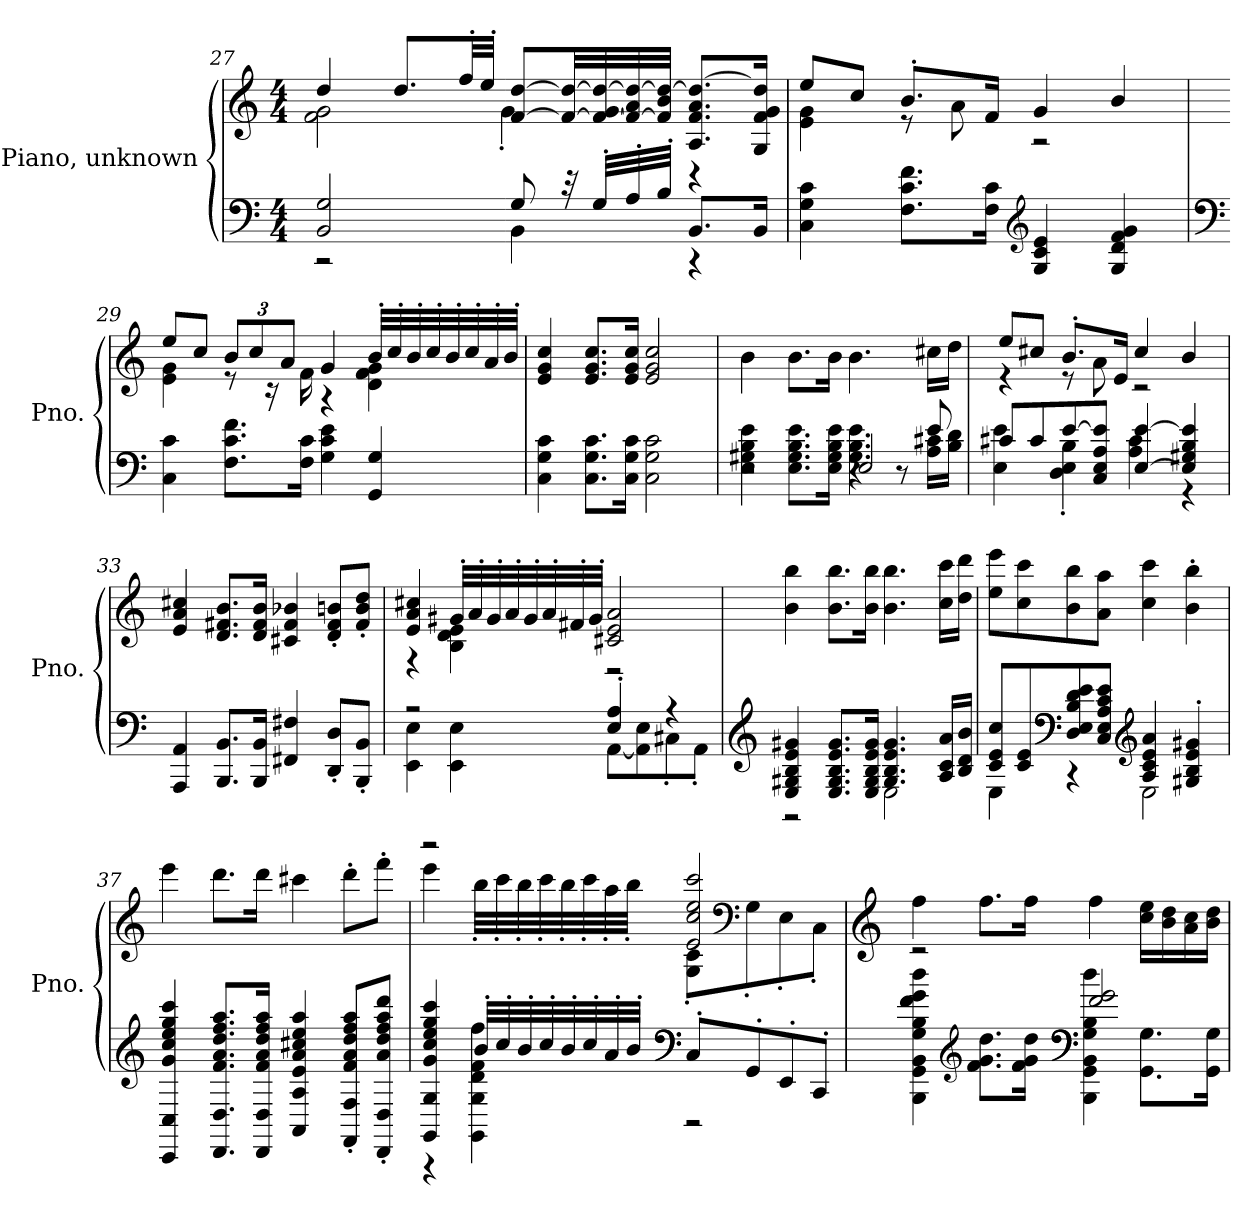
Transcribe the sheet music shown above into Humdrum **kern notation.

**kern	**kern
*part1	*part1
*staff2	*staff1
*I"Piano, unknown	*
*I'Pno.	*
*clefF4	*clefG2
*k[]	*k[]
*M4/4	*M4/4
=27	=27
*^	*^
2BB/ 2G/	2r	4dd/	2f\ 2g\
.	.	8.dd/L	.
.	.	32ff'/LL	.
.	.	32ee'/JJJ	.
8G/	4BB\	[8f/ [8dd/L	4g'\
32r	.	32f/_ 32dd/_LL	.
32G'/LLL	.	32f/_ 32g/ 32dd/_	.
32A'/	.	32f/_ 32a/ 32dd/_	.
32B'/JJJ	.	32f/] 32b/ 32dd/_JJJ	.
8.BB/L	4r	8.A/ 8.f/ 8.a/ 8.dd/_L	4r
16BB/Jk	.	16G/ 16f/ 16g/ 16dd/]Jk	.
*v	*v	*	*
=28	=28	=28
4C\ 4G\ 4c\	8ee/L	4e\ 4g\
.	8cc/J	.
8.F\ 8.c\ 8.f\L	8.b'/L	8r
.	.	8a\
16F\ 16c\Jk	16f/Jk	.
*clefG2	*	*
4G/ 4c/ 4e/	4g/	2r
4G/ 4d/ 4f/ 4g/	4b/	.
!!LO:LB:g=z	!!
=29	=29	=29
*clefF4	*	*
4C\ 4c\	8ee/L	4e\ 4g\
.	8cc/J	.
*	*Xbrackettup	*
8.F\ 8.c\ 8.f\L	12b/L	8r
.	12cc/	.
.	.	16r
.	12a/J	.
16F\ 16c\Jk	.	16f\
4G\ 4c\ 4e\	4g/	4r
4GG/ 4G/	32b'/LLL	4d\ 4f\ 4g\
.	32cc'/	.
.	32b'/	.
.	32cc'/	.
.	32b'/	.
.	32cc'/	.
.	32a'/	.
.	32b'/JJJ	.
*	*v	*v
=30	=30
4C\ 4G\ 4c\	4e/ 4g/ 4cc/
8.C\ 8.G\ 8.c\L	8.e/ 8.g/ 8.cc/L
16C\ 16G\ 16c\Jk	16e/ 16g/ 16cc/Jk
2C\ 2G\ 2c\	2e/ 2g/ 2cc/
=31	=31
*^	*
*	*^	*
2r	4E\ 4G#X\ 4B\ 4e\	2r	4b\
.	8.E\ 8.G#\ 8.B\ 8.e\L	.	8.b\L
.	16E\ 16G#\ 16B\ 16e\Jk	.	16b\Jk
4r	4.G#\ 4.B\ 4.e\	2E/	4.b\
8r	.	.	.
8e/	16A\ 16c#X\LL	.	16cc#X\LL
.	16B\ 16d\JJ	.	16dd\JJ
*	*v	*v	*
!!LO:PB:g=z
=32	=32	=32
*	*	*^
8c#X/L	4E\ 4e\	8ee/L	4r
8c#/	.	8cc#X/J	.
[8e/	4D\' 4E\' 4B\'	8.b'/L	8r
8C/ 8E/ 8A/ 8e/]J	.	.	8a\
.	.	16e/Jk	.
[4E/ [4e/	4A\ 4c#\	4cc#/	2r
4E/] 4G#X/ 4B/ 4e/]	4r	4b/	.
*v	*v	*	*
*	*v	*v
=33	=33
4AAA/ 4AA/	4e/ 4a/ 4cc#X/
8.BBB/ 8.BB/L	8.d/ 8.f#X/ 8.b/L
16BBB/ 16BB/Jk	16d/ 16f#/ 16b/Jk
4FF#X/ 4F#X/	4c#X/ 4f#/ 4b-X/
8DD/' 8D/'L	8d/' 8f#/' 8bn/'L
8BBB/' 8BB/'J	8f#/' 8b/' 8dd/'J
=34	=34
*^	*^
2r	4EE\ 4E\	4e/ 4a/ 4cc#X/	4r
.	4EE\ 4E\	32g#X'/LLL	4B\ 4d\ 4e\
.	.	32a'/	.
.	.	32g#'/	.
.	.	32a'/	.
.	.	32g#'/	.
.	.	32a'/	.
.	.	32f#X'/	.
.	.	32g#'/JJJ	.
4E/' 4A/'	[8AA\L	2c#X/ 2e/ 2a/	2r
.	8AA\] 8E\	.	.
4r	8C#X'\	.	.
.	8AA'\J	.	.
*	*	*v	*v
!!LO:LB:g=z
=35	=35	=35
*clefG2	*	*
4E/ 4G#X/ 4B/ 4e/ 4g#X/	2r	4b\ 4bb\
8.E/ 8.G#/ 8.B/ 8.e/ 8.g#/L	.	8.b\ 8.bb\L
16E/ 16G#/ 16B/ 16e/ 16g#/Jk	.	16b\ 16bb\Jk
4.G#/ 4.B/ 4.e/ 4.g#/	2E\	4.b\ 4.bb\
16A/ 16c/ 16a/LL	.	16cc\ 16ccc\LL
16B/ 16d/ 16b/JJ	.	16dd\ 16ddd\JJ
=36	=36	=36
8c/ 8e/ 8cc/L	4E\	8ee\ 8eee\L
8c/ 8e/	.	8cc\ 8ccc\
*clefF4	*	*
8D/ 8E/ 8B/ 8d/ 8e/	4r	8b\ 8bb\
8C/ 8E/ 8A/ 8c/ 8e/J	.	8a\ 8aa\J
*clefG2	*	*
4A/ 4c/ 4e/ 4a/	2E\	4cc\ 4ccc\
4G#X/' 4B/' 4e/' 4g#X/'	.	4b\' 4bb\'
*v	*v	*
=37	=37
4CC/ 4C/ 4g/ 4cc/ 4ee/ 4gg/ 4ccc/	4eee\
8.DD/ 8.D/ 8.f/ 8.a/ 8.dd/ 8.ff/ 8.aa/L	8.ddd\L
16DD/ 16D/ 16f/ 16a/ 16dd/ 16ff/ 16aa/Jk	16ddd\Jk
4AA/ 4A/ 4e/ 4a/ 4cc#X/ 4ee/ 4aa/	4ccc#X\
8FF/' 8F/' 8f/' 8a/' 8dd/' 8ff/' 8aa/'L	8ddd'\L
8DD/' 8D/' 8a/' 8dd/' 8ff/' 8aa/' 8ddd/'J	8fff'\J
!!LO:LB:g=z
=38	=38
*^	*^
4GG/ 4G/ 4g/ 4cc/ 4ee/ 4gg/ 4ccc/	4r	2r	4eee\
32b'/LLL	4GG\ 4G\ 4d\ 4f\ 4ff\	.	32bb'\LLL
32cc'/	.	.	32ccc'\
32b'/	.	.	32bb'\
32cc'/	.	.	32ccc'\
32b'/	.	.	32bb'\
32cc'/	.	.	32ccc'\
32a'/	.	.	32aa'\
32b'/JJJ	.	.	32bb'\JJJ
*clefF4	*	*	*
8C'/L	2r	2e/ 2cc/ 2ee/ 2ccc/	8G\' 8c\'L
*	*	*clefF4	*
8GG'/	.	.	8G'\
8EE'/	.	.	8E'\
8CC'/J	.	.	8C'\J
*	*	*v	*v
=39	=39	=39
*	*	*clefG2
2r	4BBB\ 4GG\ 4BB\ 4G\ 4B\ 4f\ 4g\ 4dd\	4ff\
*clefG2	*	*
.	8.f\ 8.g\ 8.dd\L	8.ff\L
.	16f\ 16g\ 16dd\Jk	16ff\Jk
*clefF4	*	*
2f/ 2g/	4BBB\ 4GG\ 4BB\ 4G\ 4B\ 4dd\	4ff\
.	8.GG\ 8.G\L	16cc\ 16ee\LL
.	.	16b\ 16dd\
.	.	16a\ 16cc\
.	16GG\ 16G\Jk	16b\ 16dd\JJ
*v	*v	*
=	=
*-	*-
